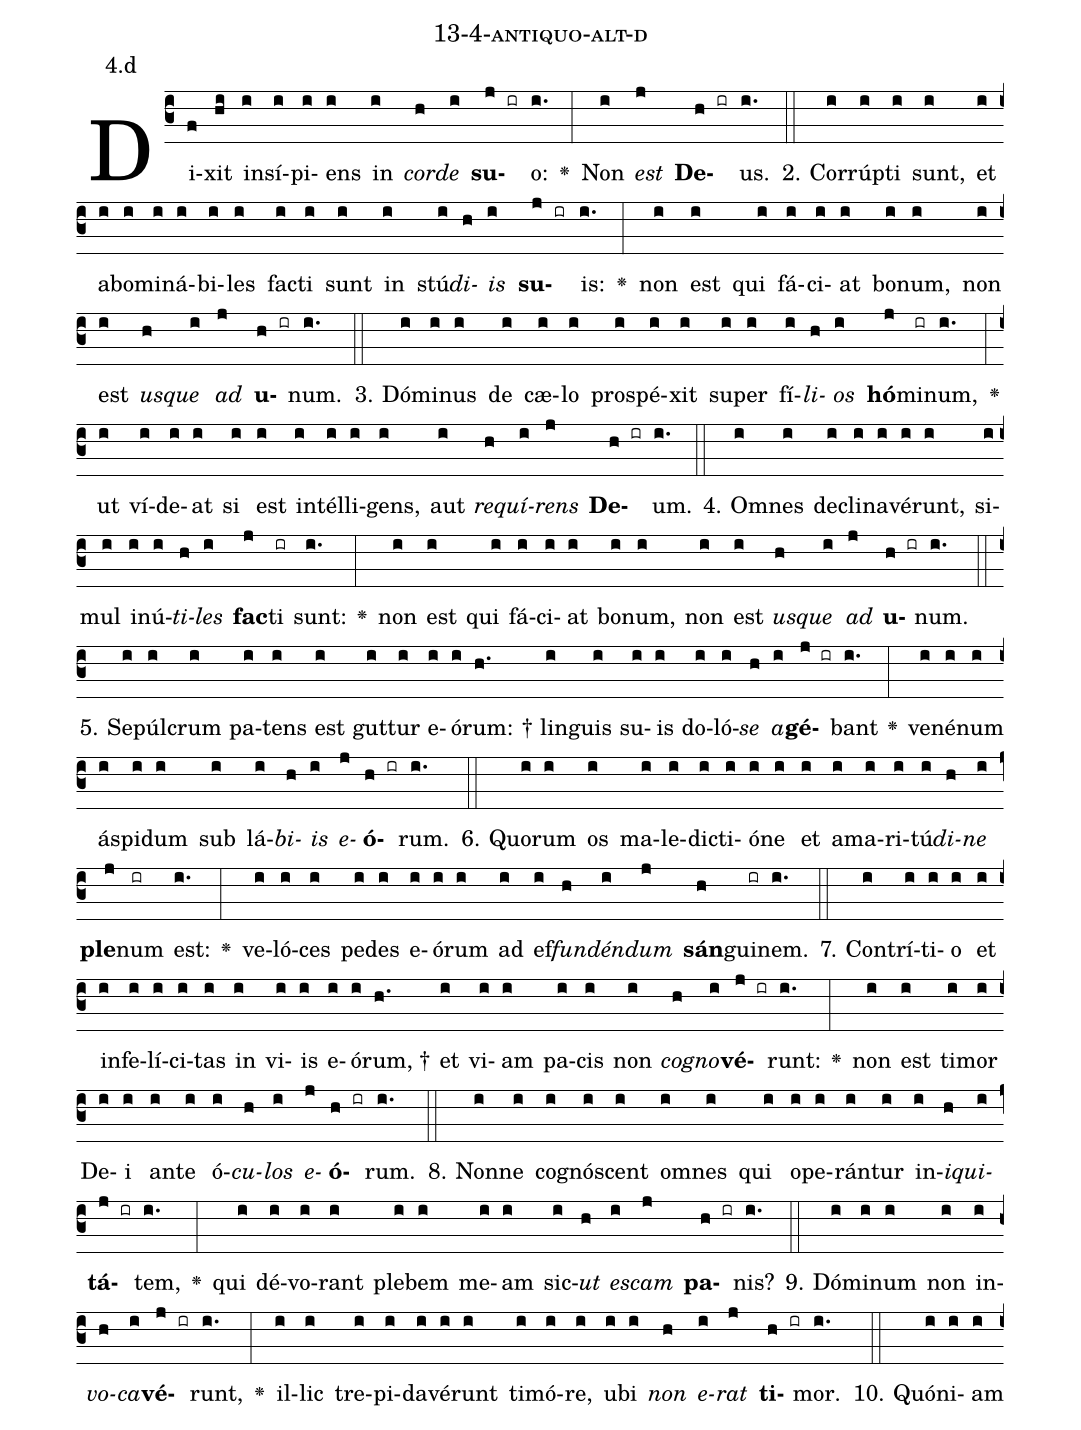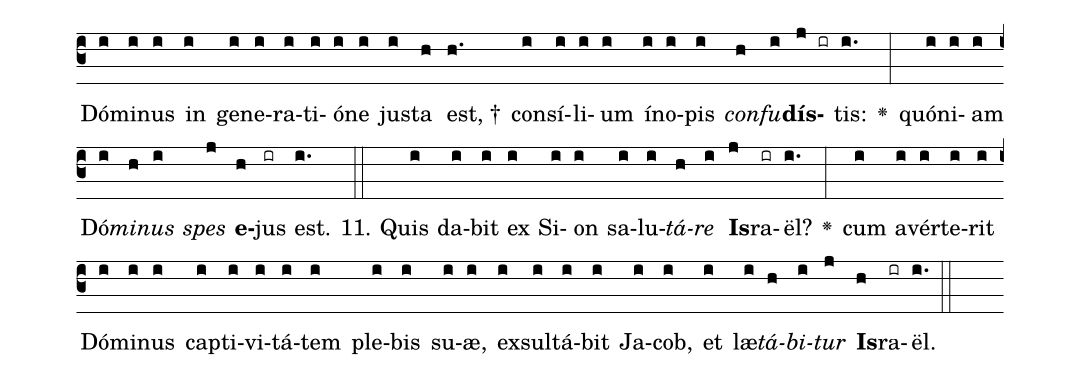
name: 13-4-antiquo-alt-d;
annotation: 4.d;
%%
(c3)Di(f)xit(hi) in(i)sí(i)pi(i)ens(i) in(i) <i>cor</i>(h)<i>de</i>(i) <b>su</b>(j ir)o:(i.) <v>\greheightstar</v>(:) Non(i) <i>est</i>(j) <b>De</b>(h ir)us.(i.) (::)
2. Cor(i)rúp(i)ti(i) sunt,(i) et(i) ab(i)o(i)mi(i)ná(i)bi(i)les(i) fac(i)ti(i) sunt(i) in(i) stú(i)<i>di</i>(h)<i>is</i>(i) <b>su</b>(j ir)is:(i.) <v>\greheightstar</v>(:) non(i) est(i) qui(i) fá(i)ci(i)at(i) bo(i)num,(i) non(i) est(i) <i>us</i>(h)<i>que</i>(i) <i>ad</i>(j) <b>u</b>(h ir)num.(i.) (::)
3. Dó(i)mi(i)nus(i) de(i) cæ(i)lo(i) pro(i)spé(i)xit(i) su(i)per(i) fí(i)<i>li</i>(h)<i>os</i>(i) <b>hó</b>(j)mi(ir)num,(i.) <v>\greheightstar</v>(:) ut(i) ví(i)de(i)at(i) si(i) est(i) in(i)tél(i)li(i)gens,(i) aut(i) <i>re</i>(h)<i>quí</i>(i)<i>rens</i>(j) <b>De</b>(h ir)um.(i.) (::)
4. Om(i)nes(i) de(i)cli(i)na(i)vé(i)runt,(i) si(i)mul(i) in(i)ú(i)<i>ti</i>(h)<i>les</i>(i) <b>fac</b>(j)ti(ir) sunt:(i.) <v>\greheightstar</v>(:) non(i) est(i) qui(i) fá(i)ci(i)at(i) bo(i)num,(i) non(i) est(i) <i>us</i>(h)<i>que</i>(i) <i>ad</i>(j) <b>u</b>(h ir)num.(i.) (::)
5. Se(i)púl(i)crum(i) pa(i)tens(i) est(i) gut(i)tur(i) e(i)ó(i)rum: †(h.) lin(i)guis(i) su(i)is(i) do(i)ló(i)<i>se</i>(h) <i>a</i>(i)<b>gé</b>(j ir)bant(i.) <v>\greheightstar</v>(:) ve(i)né(i)num(i) ás(i)pi(i)dum(i) sub(i) lá(i)<i>bi</i>(h)<i>is</i>(i) <i>e</i>(j)<b>ó</b>(h ir)rum.(i.) (::)
6. Quo(i)rum(i) os(i) ma(i)le(i)dic(i)ti(i)ó(i)ne(i) et(i) a(i)ma(i)ri(i)tú(i)<i>di</i>(h)<i>ne</i>(i) <b>ple</b>(j)num(ir) est:(i.) <v>\greheightstar</v>(:) ve(i)ló(i)ces(i) pe(i)des(i) e(i)ó(i)rum(i) ad(i) ef(i)<i>fun</i>(h)<i>dén</i>(i)<i>dum</i>(j) <b>sán</b>(h)gui(ir)nem.(i.) (::)
7. Con(i)trí(i)ti(i)o(i) et(i) in(i)fe(i)lí(i)ci(i)tas(i) in(i) vi(i)is(i) e(i)ó(i)rum, †(h.) et(i) vi(i)am(i) pa(i)cis(i) non(i) <i>co</i>(h)<i>gno</i>(i)<b>vé</b>(j ir)runt:(i.) <v>\greheightstar</v>(:) non(i) est(i) ti(i)mor(i) De(i)i(i) an(i)te(i) ó(i)<i>cu</i>(h)<i>los</i>(i) <i>e</i>(j)<b>ó</b>(h ir)rum.(i.) (::)
8. Non(i)ne(i) co(i)gnó(i)scent(i) om(i)nes(i) qui(i) o(i)pe(i)rán(i)tur(i) in(i)<i>i</i>(h)<i>qui</i>(i)<b>tá</b>(j ir)tem,(i.) <v>\greheightstar</v>(:) qui(i) dé(i)vo(i)rant(i) ple(i)bem(i) me(i)am(i) sic(i)<i>ut</i>(h) <i>es</i>(i)<i>cam</i>(j) <b>pa</b>(h ir)nis?(i.) (::)
9. Dó(i)mi(i)num(i) non(i) in(i)<i>vo</i>(h)<i>ca</i>(i)<b>vé</b>(j ir)runt,(i.) <v>\greheightstar</v>(:) il(i)lic(i) tre(i)pi(i)da(i)vé(i)runt(i) ti(i)mó(i)re,(i) u(i)bi(i) <i>non</i>(h) <i>e</i>(i)<i>rat</i>(j) <b>ti</b>(h ir)mor.(i.) (::)
10. Quón(i)i(i)am(i) Dó(i)mi(i)nus(i) in(i) ge(i)ne(i)ra(i)ti(i)ó(i)ne(i) jus(i)ta(h) est, †(h.) con(i)sí(i)li(i)um(i) ín(i)o(i)pis(i) <i>con</i>(h)<i>fu</i>(i)<b>dís</b>(j ir)tis:(i.) <v>\greheightstar</v>(:) quón(i)i(i)am(i) Dó(i)<i>mi</i>(h)<i>nus</i>(i) <i>spes</i>(j) <b>e</b>(h)jus(ir) est.(i.) (::)
11. Quis(i) da(i)bit(i) ex(i) Si(i)on(i) sa(i)lu(i)<i>tá</i>(h)<i>re</i>(i) <b>Is</b>(j)ra(ir)ël?(i.) <v>\greheightstar</v>(:) cum(i) a(i)vér(i)te(i)rit(i) Dó(i)mi(i)nus(i) cap(i)ti(i)vi(i)tá(i)tem(i) ple(i)bis(i) su(i)æ,(i) ex(i)sul(i)tá(i)bit(i) Ja(i)cob,(i) et(i) læ(i)<i>tá</i>(h)<i>bi</i>(i)<i>tur</i>(j) <b>Is</b>(h)ra(ir)ël.(i.) (::)
